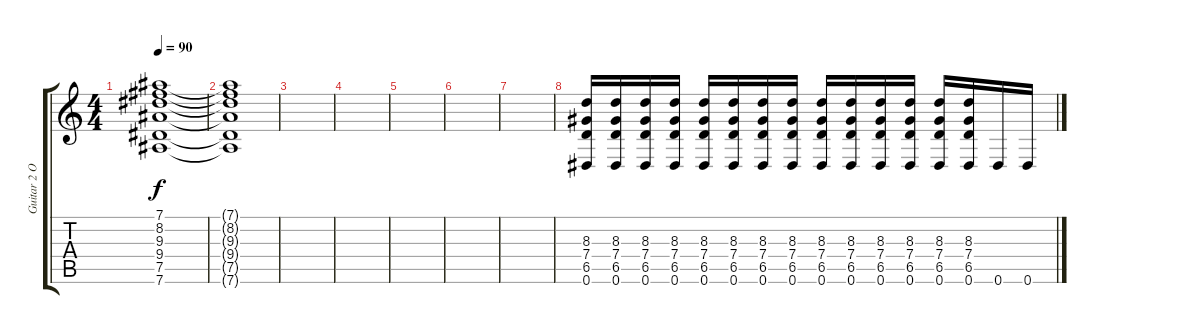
\track ("Guitar 2 Overdub" "Guitar 2 O") {instrument overdrivenguitar}
\staff {score tabs}
\tuning (Eb4 Bb3 Gb3 Db3 Ab2 Eb2) {hide}
\ts (4 4)
\tempo 90
\clef g2
\ks c
(7.1{t} 8.2{t} 9.3{t} 9.4{t} 7.5{t} 7.6{t}).1{dy f} |
(7.1{t} 8.2{t} 9.3{t} 9.4{t} 7.5{t} 7.6{t}).1 |
|
|
|
|
|
(8.3 7.4 6.5 0.6).16 (8.3 7.4 6.5 0.6).16 (8.3 7.4 6.5 0.6).16 (8.3 7.4 6.5 0.6).16 (8.3 7.4 6.5 0.6).16 (8.3 7.4 6.5 0.6).16 (8.3 7.4 6.5 0.6).16 (8.3 7.4 6.5 0.6).16 (8.3 7.4 6.5 0.6).16 (8.3 7.4 6.5 0.6).16 (8.3 7.4 6.5 0.6).16 (8.3 7.4 6.5 0.6).16 (8.3 7.4 6.5 0.6).16 (8.3 7.4 6.5 0.6).16 0.6.16 0.6.16
